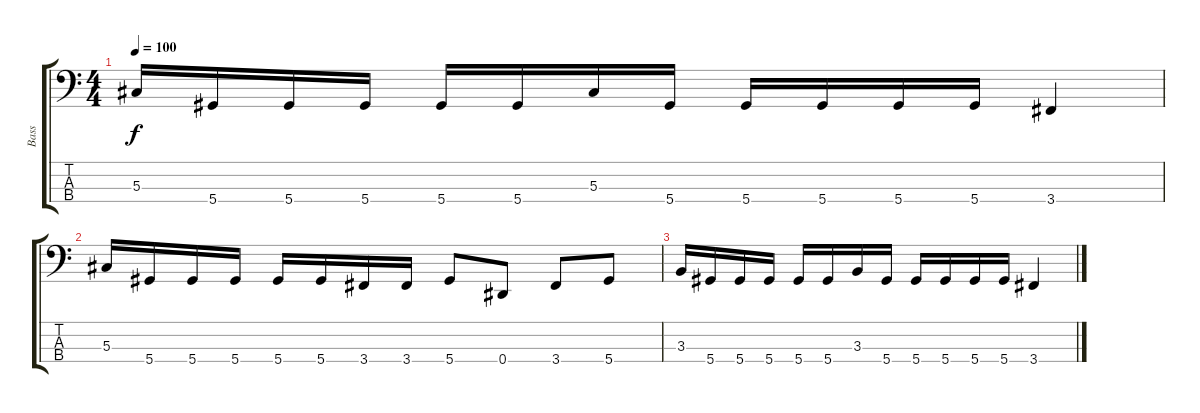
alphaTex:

\track ("Bass" "Bass") {instrument electricbassfinger}
\staff {score tabs}
\tuning (Gb2 Db2 Ab1 Eb1) {hide}
\ts (4 4)
\tempo 100
\clef f4
\ks c
5.3.16{dy f} 5.4.16 5.4.16 5.4.16 5.4.16 5.4.16 5.3.16 5.4.16 5.4.16 5.4.16 5.4.16 5.4.16 3.4.4 |
5.3.16{volume 0} 5.4.16 5.4.16 5.4.16 5.4.16 5.4.16 3.4.16 3.4.16 5.4.8 0.4.8 3.4.8 5.4.8 |
3.3.16 5.4.16 5.4.16 5.4.16 5.4.16 5.4.16 3.3.16 5.4.16 5.4.16 5.4.16 5.4.16 5.4.16 3.4.4
